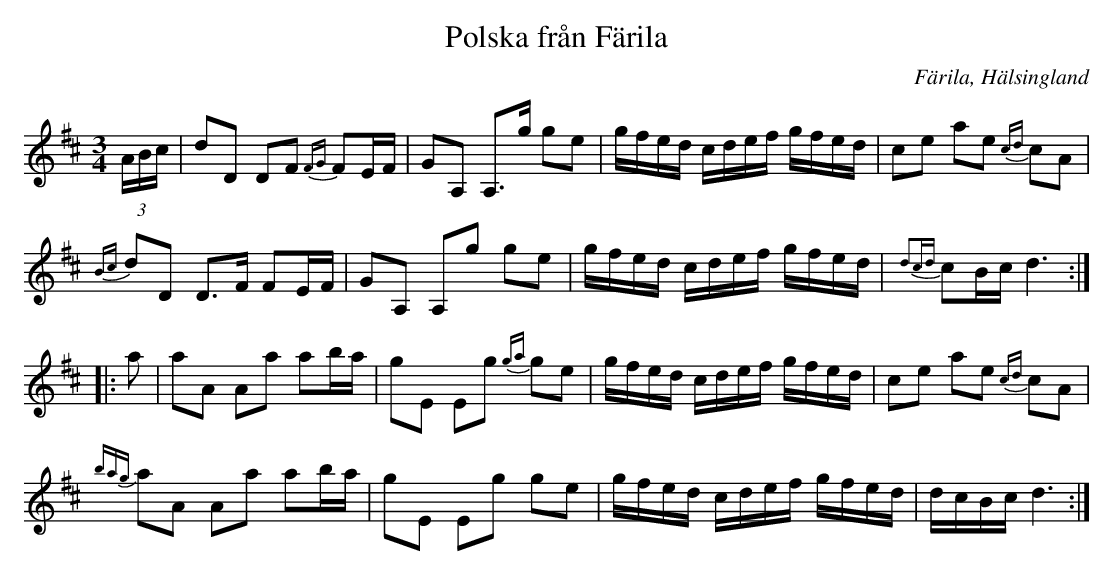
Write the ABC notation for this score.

X:1
T:Polska från Färila
O:Färila, Hälsingland
M:3/4
L:1/16
U:t=turn
K:D
(3ABc | d2D2 D2F2 {F4/3G4/3}F2EF | G2A,2 A,2>g2 g2e2 | gfed cdef gfed | c2e2 a2e2 {cd}c2A2 |
{Bc}d2D2 D2>F2 F2EF | G2A,2 A,2g2 g2e2 | gfed cdef gfed | {d2c3/3d3/3}c2Bc d6 ::
a2 | a2A2 A2a2 a2ba | g2E2 E2g2 {g3/3a3/3}g2e2 | gfed cdef gfed | c2e2 a2e2 {cd}c2A2 |
{bag}a2A2 A2a2 a2ba | g2E2 E2g2 g2e2 | gfed cdef gfed | dcBc d6 :|
